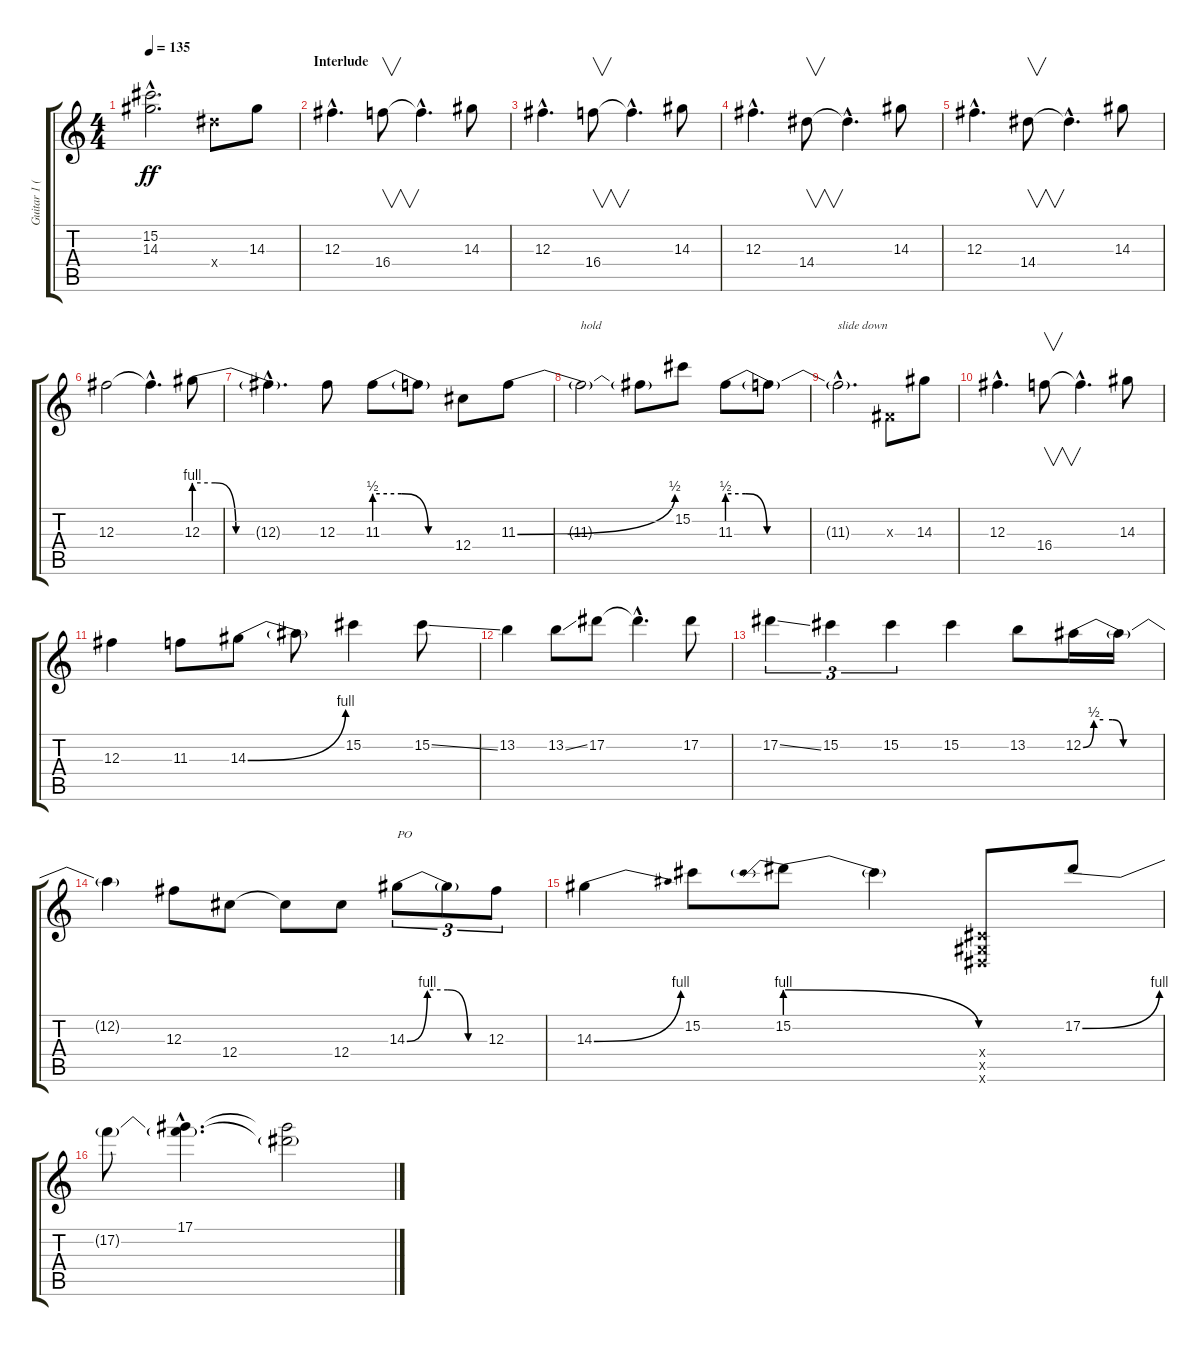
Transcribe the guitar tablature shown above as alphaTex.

\track ("Guitar 1 (Slash)" "Guitar 1 (") {instrument overdrivenguitar}
\staff {score tabs}
\tuning (Eb4 Bb3 Gb3 Db3 Ab2 Eb2) {hide}
\ts (4 4)
\tempo 135
\clef g2
\ks c
(15.2{hac t} 14.3{hac t}).2{d dy ff} 14.4{x}.8 14.3.8 |
\section ("" "Interlude")
12.3{hac}.4{d} 16.4.8{v} 16.4{hac t}.4{d} 14.3.8 |
12.3{hac}.4{d} 16.4.8{v} 16.4{hac t}.4{d} 14.3.8 |
12.3{hac}.4{d} 14.4.8{v} 14.4{hac t}.4{d} 14.3.8 |
12.3{hac}.4{d} 14.4.8{v} 14.4{hac t}.4{d} 14.3.8 |
12.3.2 12.3{hac t}.4{d} 12.3{be (custom 0 4 10 4 20 0 40 0 60 0)}.8 |
12.3{hac t}.4{d} 12.3.8 11.3{be (custom 0 2 20 2 40 0 60 0)}.8 11.3{t}.8 12.4.8 11.3{be (bend 0 0 60 2)}.8 |
11.3{t}.2{txt "hold"} 11.3{t}.8 15.2.8 11.3{be (custom 0 2 7 2 15 0 60 0)}.8 11.3{t}.8 |
11.3{hac t}.2{d txt "slide down"} 0.3{x}.8 14.3.8 |
12.3{hac}.4{d} 16.4.8{v} 16.4{hac t}.4{d} 14.3.8 |
12.3.4 11.3.8 14.3{be (bend 0 0 60 4)}.8 14.3{t}.8 15.2.4 15.2{ss}.8 |
13.2.4 13.2{ss}.8 17.2.8 17.2{hac t}.4{d} 17.2.8 |
17.2{ss}.4{tu (3 2)} 15.2.4{tu (3 2)} 15.2.4{tu (3 2)} 15.2.4 13.2.8 12.2{be (custom 0 0 8 2 15 2 22 2 30 0 45 0 60 0)}.16 12.2{t}.16 |
12.2{t}.4 12.3.8 12.4.8 12.4{t}.8 12.4.8 14.3{be (custom 0 0 15 4 30 4 45 0 60 0)}.8{tu (3 2) txt "PO"} 14.3{t}.8{tu (3 2)} 12.3.8{tu (3 2)} |
14.3{be (bend 0 0 60 4)}.4 15.2.8 15.2{be (prebendrelease 0 4 60 0)}.8 15.2{t}.4 (0.4{x} 0.5{x} 0.6{x}).8 17.2{be (bend 0 0 60 4)}.8 |
17.2{t}.8 (17.1{hac} 17.2{hac t}).4{d} (17.1{t} 17.2{t}).2
